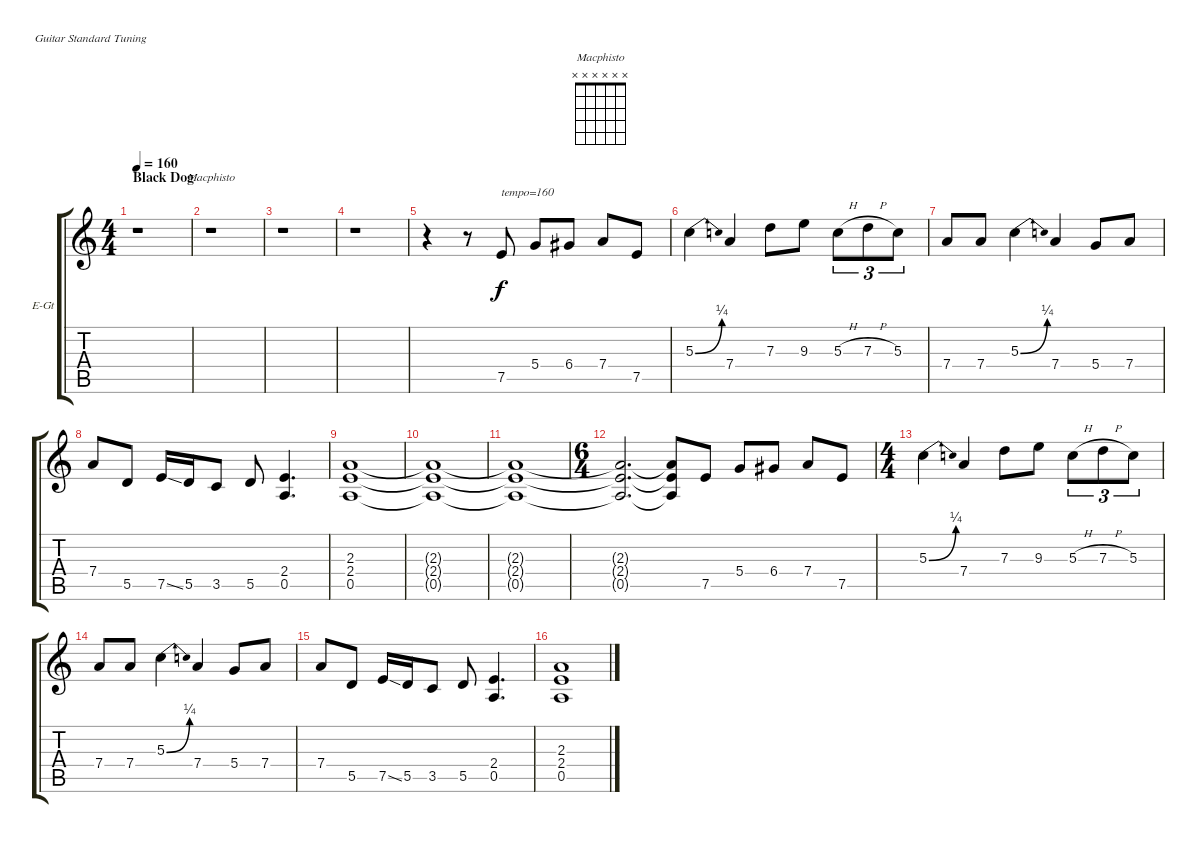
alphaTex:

\bracketExtendMode groupsimilarinstruments
\firstSystemTrackNameOrientation horizontal
\otherSystemsTrackNameOrientation horizontal
\track ("Guitar 1" "E-Gt") {instrument overdrivenguitar}
\staff {score tabs}
\tuning (E4 B3 G3 D3 A2 E2)
\chord ("Macphisto" x x x x x x)
\ts (4 4)
\section ("" "Black Dog")
\tempo 160
\clef g2
\ks c
r.1{dy f instrument overdrivenguitar} |
r.1{ch "Macphisto"} |
r.1 |
r.1 |
r.4 r.8 7.5.8{txt "tempo=160"} 5.4.8 6.4.8 7.4.8 7.5.8 |
5.3{be (bend 0 0 60 1)}.4 7.4.4 7.3.8 9.3.8 5.3{h}.8{tu (3 2)} 7.3{h}.8{tu (3 2)} 5.3.8{tu (3 2)} |
7.4.8 7.4.8 5.3{be (bend 0 0 60 1)}.4 7.4.4 5.4.8 7.4.8 |
7.4.8 5.5.8 7.5{ss}.16 5.5.16 3.5.8 5.5.8 (2.4 0.5).4{d} |
(2.3 2.4 0.5).1 |
(2.3{t} 2.4{t} 0.5{t}).1 |
(2.3{t} 2.4{t} 0.5{t}).1 |
\ts (6 4)
(2.3{t} 2.4{t} 0.5{t}).2{d} (2.3{t} 2.4{t} 0.5{t}).8 7.5.8 5.4.8 6.4.8 7.4.8 7.5.8 |
\ts (4 4)
5.3{be (bend 0 0 60 1)}.4 7.4.4 7.3.8 9.3.8 5.3{h}.8{tu (3 2)} 7.3{h}.8{tu (3 2)} 5.3.8{tu (3 2)} |
7.4.8 7.4.8 5.3{be (bend 0 0 60 1)}.4 7.4.4 5.4.8 7.4.8 |
7.4.8 5.5.8 7.5{ss}.16 5.5.16 3.5.8 5.5.8 (2.4 0.5).4{d} |
(2.3 2.4 0.5).1
